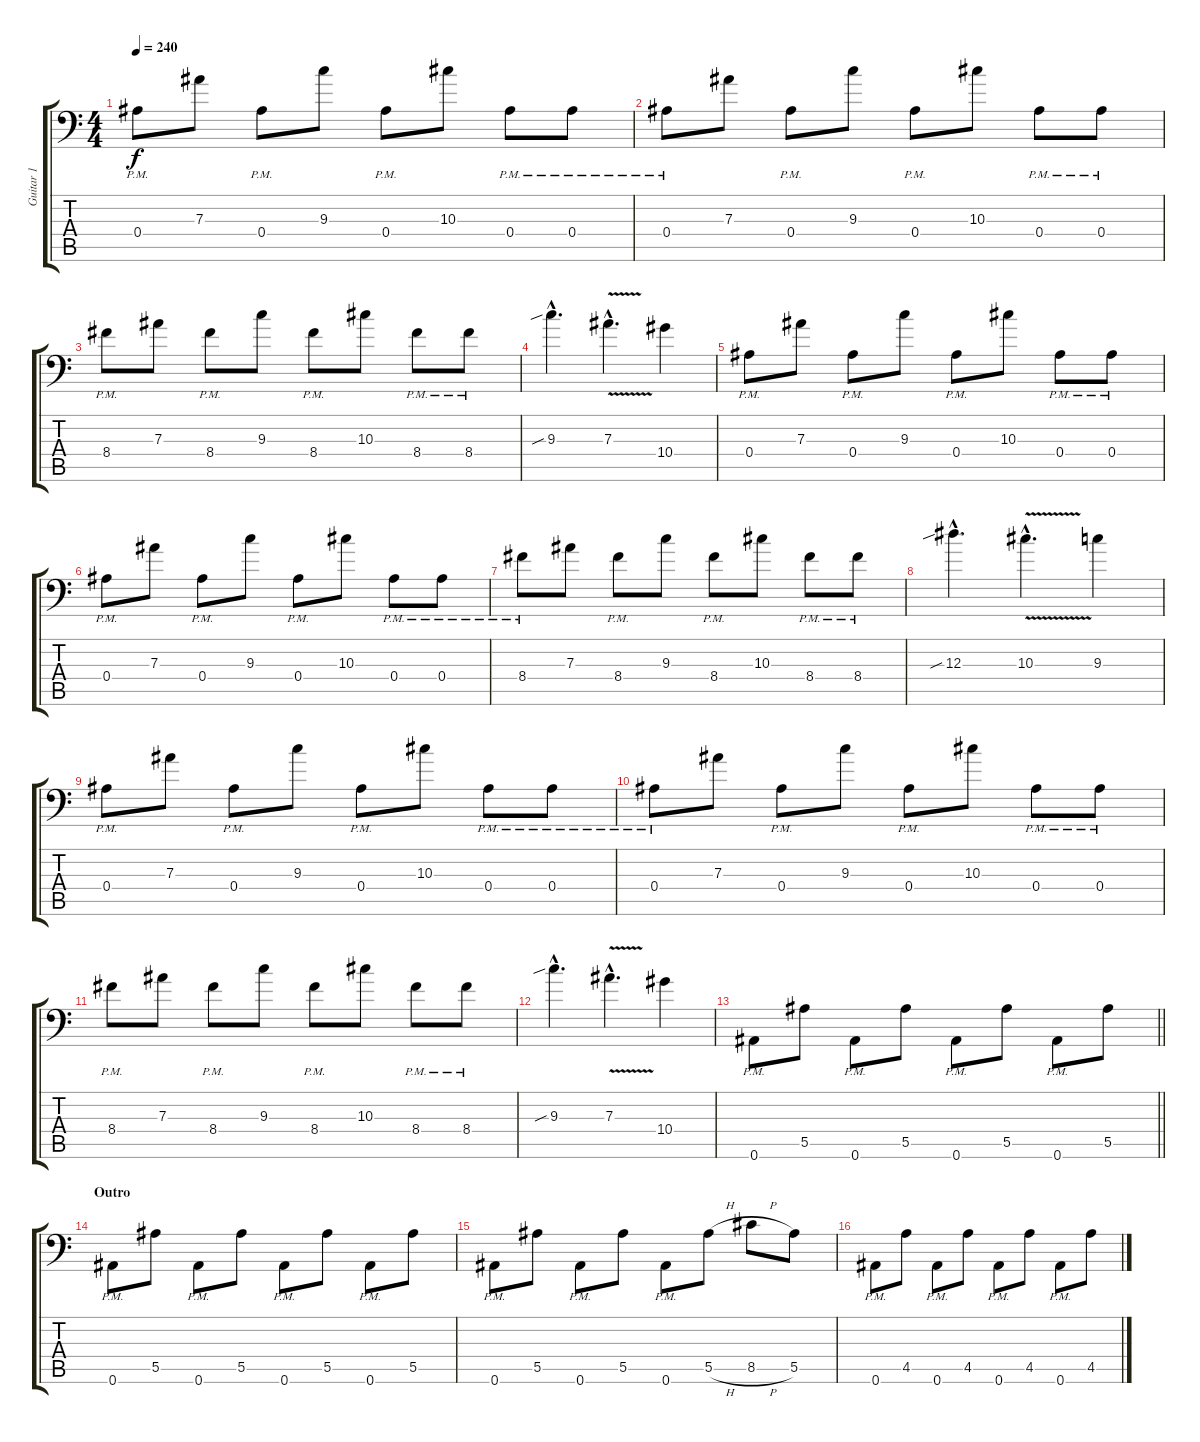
\track ("Guitar 1" "Guitar 1") {instrument distortionguitar}
\staff {score tabs}
\tuning (C4 G3 Eb3 Bb2 F2 Bb1) {hide}
\ts (4 4)
\tempo 240
\clef f4
\ks c
0.4{pm}.8{dy f} 7.3.8 0.4{pm}.8 9.3.8 0.4{pm}.8 10.3.8 0.4{pm}.8 0.4{pm}.8 |
0.4{pm}.8 7.3.8 0.4{pm}.8 9.3.8 0.4{pm}.8 10.3.8 0.4{pm}.8 0.4{pm}.8 |
8.4{pm}.8 7.3.8 8.4{pm}.8 9.3.8 8.4{pm}.8 10.3.8 8.4{pm}.8 8.4{pm}.8 |
9.3{sib hac}.4{d} 7.3{v hac}.4{d} 10.4.4 |
0.4{pm}.8 7.3.8 0.4{pm}.8 9.3.8 0.4{pm}.8 10.3.8 0.4{pm}.8 0.4{pm}.8 |
0.4{pm}.8 7.3.8 0.4{pm}.8 9.3.8 0.4{pm}.8 10.3.8 0.4{pm}.8 0.4{pm}.8 |
8.4{pm}.8 7.3.8 8.4{pm}.8 9.3.8 8.4{pm}.8 10.3.8 8.4{pm}.8 8.4{pm}.8 |
12.3{sib hac}.4{d} 10.3{v hac}.4{d} 9.3.4 |
0.4{pm}.8 7.3.8 0.4{pm}.8 9.3.8 0.4{pm}.8 10.3.8 0.4{pm}.8 0.4{pm}.8 |
0.4{pm}.8 7.3.8 0.4{pm}.8 9.3.8 0.4{pm}.8 10.3.8 0.4{pm}.8 0.4{pm}.8 |
8.4{pm}.8 7.3.8 8.4{pm}.8 9.3.8 8.4{pm}.8 10.3.8 8.4{pm}.8 8.4{pm}.8 |
9.3{sib hac}.4{d} 7.3{v hac}.4{d} 10.4.4 |
\barLineRight lightlight
0.6{pm}.8 5.5.8 0.6{pm}.8 5.5.8 0.6{pm}.8 5.5.8 0.6{pm}.8 5.5.8 |
\section ("" "Outro")
0.6{pm}.8 5.5.8 0.6{pm}.8 5.5.8 0.6{pm}.8 5.5.8 0.6{pm}.8 5.5.8 |
0.6{pm}.8 5.5.8 0.6{pm}.8 5.5.8 0.6{pm}.8 5.5{h}.8 8.5{h}.8 5.5.8 |
0.6{pm}.8 4.5.8 0.6{pm}.8 4.5.8 0.6{pm}.8 4.5.8 0.6{pm}.8 4.5.8
